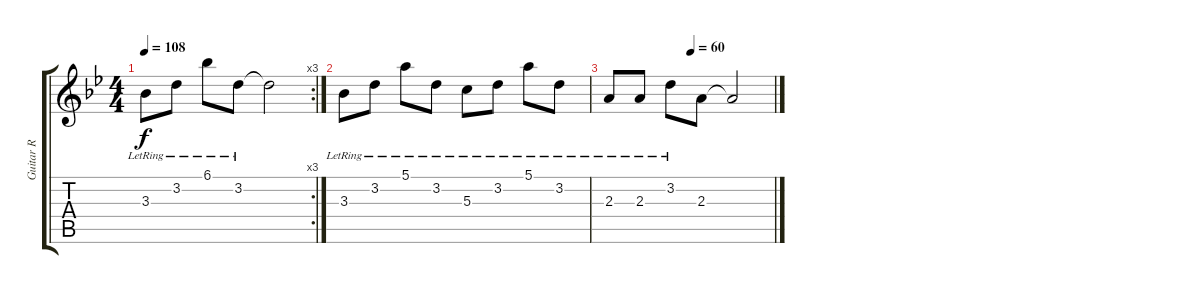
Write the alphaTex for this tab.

\track ("Guitar R" "Guitar R") {instrument distortionguitar}
\staff {score tabs}
\tuning (E4 B3 G3 D3 A2 E2) {hide}
\rc 3
\ts (4 4)
\tempo 108
\clef g2
\ks bb
3.3{lr}.8{dy f} 3.2{lr}.8 6.1{lr}.8 3.2{lr}.8 3.2{t}.2 |
3.3{lr}.8 3.2{lr}.8 5.1{lr}.8 3.2{lr}.8 5.3{lr}.8 3.2{lr}.8 5.1{lr}.8 3.2{lr}.8 |
\tempo (60 0.5)
2.3{lr}.8 2.3{lr}.8 3.2{lr}.8 2.3.8 2.3{t}.2
